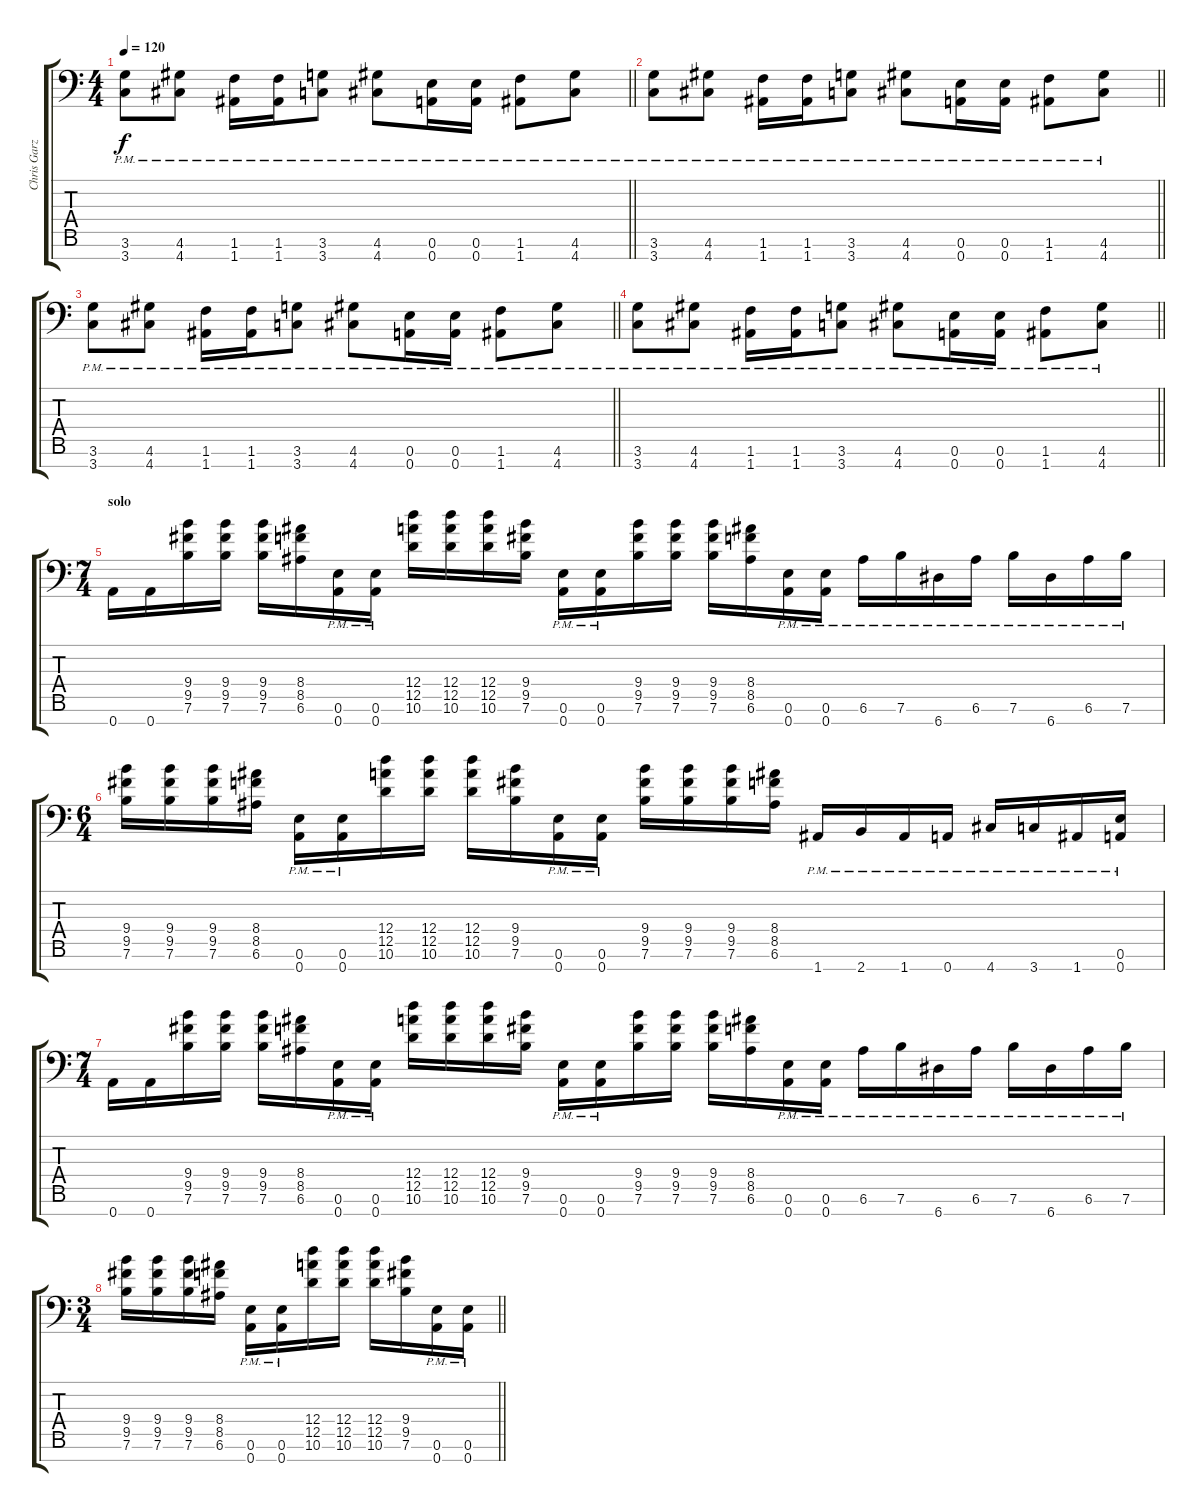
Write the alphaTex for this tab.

\track ("Chris Garza - Guitar" "Chris Garz") {instrument overdrivenguitar}
\staff {score tabs}
\tuning (E4 B3 G3 D3 A2 E2 A1) {hide}
\ts (4 4)
\tempo 120
\clef f4
\barLineRight lightlight
\ks c
(3.6{pm} 3.7{pm}).8{dy f} (4.6{pm} 4.7{pm}).8 (1.6{pm} 1.7{pm}).16 (1.6{pm} 1.7{pm}).16 (3.6{pm} 3.7{pm}).8 (4.6{pm} 4.7{pm}).8 (0.6{pm} 0.7{pm}).16 (0.6{pm} 0.7{pm}).16 (1.6{pm} 1.7{pm}).8 (4.6{pm} 4.7{pm}).8 |
\barLineRight lightlight
(3.6{pm} 3.7{pm}).8 (4.6{pm} 4.7{pm}).8 (1.6{pm} 1.7{pm}).16 (1.6{pm} 1.7{pm}).16 (3.6{pm} 3.7{pm}).8 (4.6{pm} 4.7{pm}).8 (0.6{pm} 0.7{pm}).16 (0.6{pm} 0.7{pm}).16 (1.6{pm} 1.7{pm}).8 (4.6{pm} 4.7{pm}).8 |
\barLineRight lightlight
(3.6{pm} 3.7{pm}).8 (4.6{pm} 4.7{pm}).8 (1.6{pm} 1.7{pm}).16 (1.6{pm} 1.7{pm}).16 (3.6{pm} 3.7{pm}).8 (4.6{pm} 4.7{pm}).8 (0.6{pm} 0.7{pm}).16 (0.6{pm} 0.7{pm}).16 (1.6{pm} 1.7{pm}).8 (4.6{pm} 4.7{pm}).8 |
\barLineRight lightlight
(3.6{pm} 3.7{pm}).8 (4.6{pm} 4.7{pm}).8 (1.6{pm} 1.7{pm}).16 (1.6{pm} 1.7{pm}).16 (3.6{pm} 3.7{pm}).8 (4.6{pm} 4.7{pm}).8 (0.6{pm} 0.7{pm}).16 (0.6{pm} 0.7{pm}).16 (1.6{pm} 1.7{pm}).8 (4.6{pm} 4.7{pm}).8 |
\ts (7 4)
\section ("" "solo")
0.7.16 0.7.16 (9.4 9.5 7.6).16 (9.4 9.5 7.6).16 (9.4 9.5 7.6).16 (8.4 8.5 6.6).16 (0.6{pm} 0.7).16 (0.6{pm} 0.7{pm}).16 (12.4 12.5 10.6).16 (12.4 12.5 10.6).16 (12.4 12.5 10.6).16 (9.4 9.5 7.6).16 (0.6{pm} 0.7{pm}).16 (0.6{pm} 0.7{pm}).16 (9.4 9.5 7.6).16 (9.4 9.5 7.6).16 (9.4 9.5 7.6).16 (8.4 8.5 6.6).16 (0.6{pm} 0.7{pm}).16 (0.6{pm} 0.7{pm}).16 6.6{pm}.16 7.6{pm}.16 6.7{pm}.16 6.6{pm}.16 7.6{pm}.16 6.7{pm}.16 6.6{pm}.16 7.6{pm}.16 |
\ts (6 4)
(9.4 9.5 7.6).16 (9.4 9.5 7.6).16 (9.4 9.5 7.6).16 (8.4 8.5 6.6).16 (0.6{pm} 0.7).16 (0.6{pm} 0.7{pm}).16 (12.4 12.5 10.6).16 (12.4 12.5 10.6).16 (12.4 12.5 10.6).16 (9.4 9.5 7.6).16 (0.6{pm} 0.7{pm}).16 (0.6{pm} 0.7{pm}).16 (9.4 9.5 7.6).16 (9.4 9.5 7.6).16 (9.4 9.5 7.6).16 (8.4 8.5 6.6).16 1.7{pm}.16 2.7{pm}.16 1.7{pm}.16 0.7{pm}.16 4.7{pm}.16 3.7{pm}.16 1.7{pm}.16 (0.6{pm} 0.7{pm}).16 |
\ts (7 4)
0.7.16 0.7.16 (9.4 9.5 7.6).16 (9.4 9.5 7.6).16 (9.4 9.5 7.6).16 (8.4 8.5 6.6).16 (0.6{pm} 0.7).16 (0.6{pm} 0.7{pm}).16 (12.4 12.5 10.6).16 (12.4 12.5 10.6).16 (12.4 12.5 10.6).16 (9.4 9.5 7.6).16 (0.6{pm} 0.7{pm}).16 (0.6{pm} 0.7{pm}).16 (9.4 9.5 7.6).16 (9.4 9.5 7.6).16 (9.4 9.5 7.6).16 (8.4 8.5 6.6).16 (0.6{pm} 0.7{pm}).16 (0.6{pm} 0.7{pm}).16 6.6{pm}.16 7.6{pm}.16 6.7{pm}.16 6.6{pm}.16 7.6{pm}.16 6.7{pm}.16 6.6{pm}.16 7.6{pm}.16 |
\ts (3 4)
\barLineRight lightlight
(9.4 9.5 7.6).16 (9.4 9.5 7.6).16 (9.4 9.5 7.6).16 (8.4 8.5 6.6).16 (0.6{pm} 0.7).16 (0.6{pm} 0.7{pm}).16 (12.4 12.5 10.6).16 (12.4 12.5 10.6).16 (12.4 12.5 10.6).16 (9.4 9.5 7.6).16 (0.6{pm} 0.7{pm}).16 (0.6{pm} 0.7{pm}).16
